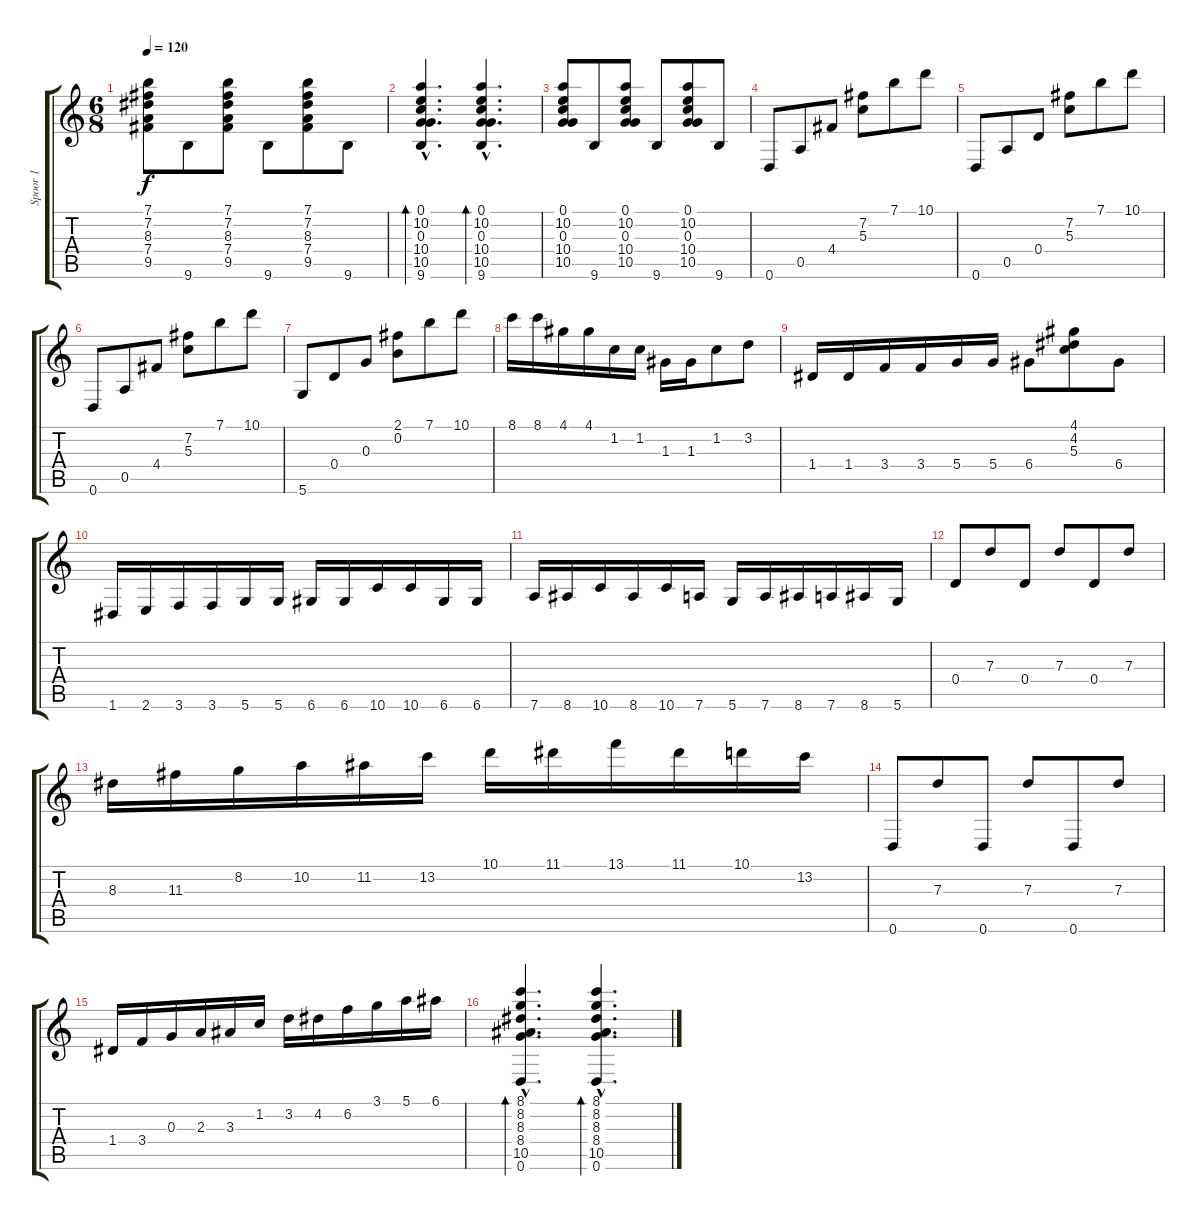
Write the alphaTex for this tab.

\track ("Spoor 1" "Spoor 1") {instrument acousticguitarnylon}
\staff {score tabs}
\tuning (E4 B3 G3 D3 A2 D2) {hide}
\ts (6 8)
\tempo 120
\clef g2
\ks c
(7.1 7.2 8.3 7.4 9.5).8{dy f} 9.6.8 (7.1 7.2 8.3 7.4 9.5).8 9.6.8 (7.1 7.2 8.3 7.4 9.5).8 9.6.8 |
(0.1{hac} 10.2{hac} 0.3{hac} 10.4{hac} 10.5{hac} 9.6{hac}).4{d bd 120} (0.1{hac} 10.2{hac} 0.3{hac} 10.4{hac} 10.5{hac} 9.6{hac}).4{d bd 120} |
(0.1 10.2 0.3 10.4 10.5).8 9.6.8 (0.1 10.2 0.3 10.4 10.5).8 9.6.8 (0.1 10.2 0.3 10.4 10.5).8 9.6.8 |
0.6.8 0.5.8 4.4.8 (7.2 5.3).8 7.1.8 10.1.8 |
0.6.8 0.5.8 0.4.8 (7.2 5.3).8 7.1.8 10.1.8 |
0.6.8 0.5.8 4.4.8 (7.2 5.3).8 7.1.8 10.1.8 |
5.6.8 0.4.8 0.3.8 (2.1 0.2).8 7.1.8 10.1.8 |
8.1.16 8.1.16 4.1.16 4.1.16 1.2.16 1.2.16 1.3.16 1.3.16 1.2.8 3.2.8 |
1.4.16 1.4.16 3.4.16 3.4.16 5.4.16 5.4.16 6.4.8 (4.1 4.2 5.3).8 6.4.8 |
1.6.16 2.6.16 3.6.16 3.6.16 5.6.16 5.6.16 6.6.16 6.6.16 10.6.16 10.6.16 6.6.16 6.6.16 |
7.6.16 8.6.16 10.6.16 8.6.16 10.6.16 7.6.16 5.6.16 7.6.16 8.6.16 7.6.16 8.6.16 5.6.16 |
0.4.8 7.3.8 0.4.8 7.3.8 0.4.8 7.3.8 |
8.3.16 11.3.16 8.2.16 10.2.16 11.2.16 13.2.16 10.1.16 11.1.16 13.1.16 11.1.16 10.1.16 13.2.16 |
0.6.8 7.3.8 0.6.8 7.3.8 0.6.8 7.3.8 |
1.4.16 3.4.16 0.3.16 2.3.16 3.3.16 1.2.16 3.2.16 4.2.16 6.2.16 3.1.16 5.1.16 6.1.16 |
(8.1{hac} 8.2{hac} 8.3{hac} 8.4{hac} 10.5{hac} 0.6{hac}).4{d bd 60} (8.1{hac} 8.2{hac} 8.3{hac} 8.4{hac} 10.5{hac} 0.6{hac}).4{d bd 60}
